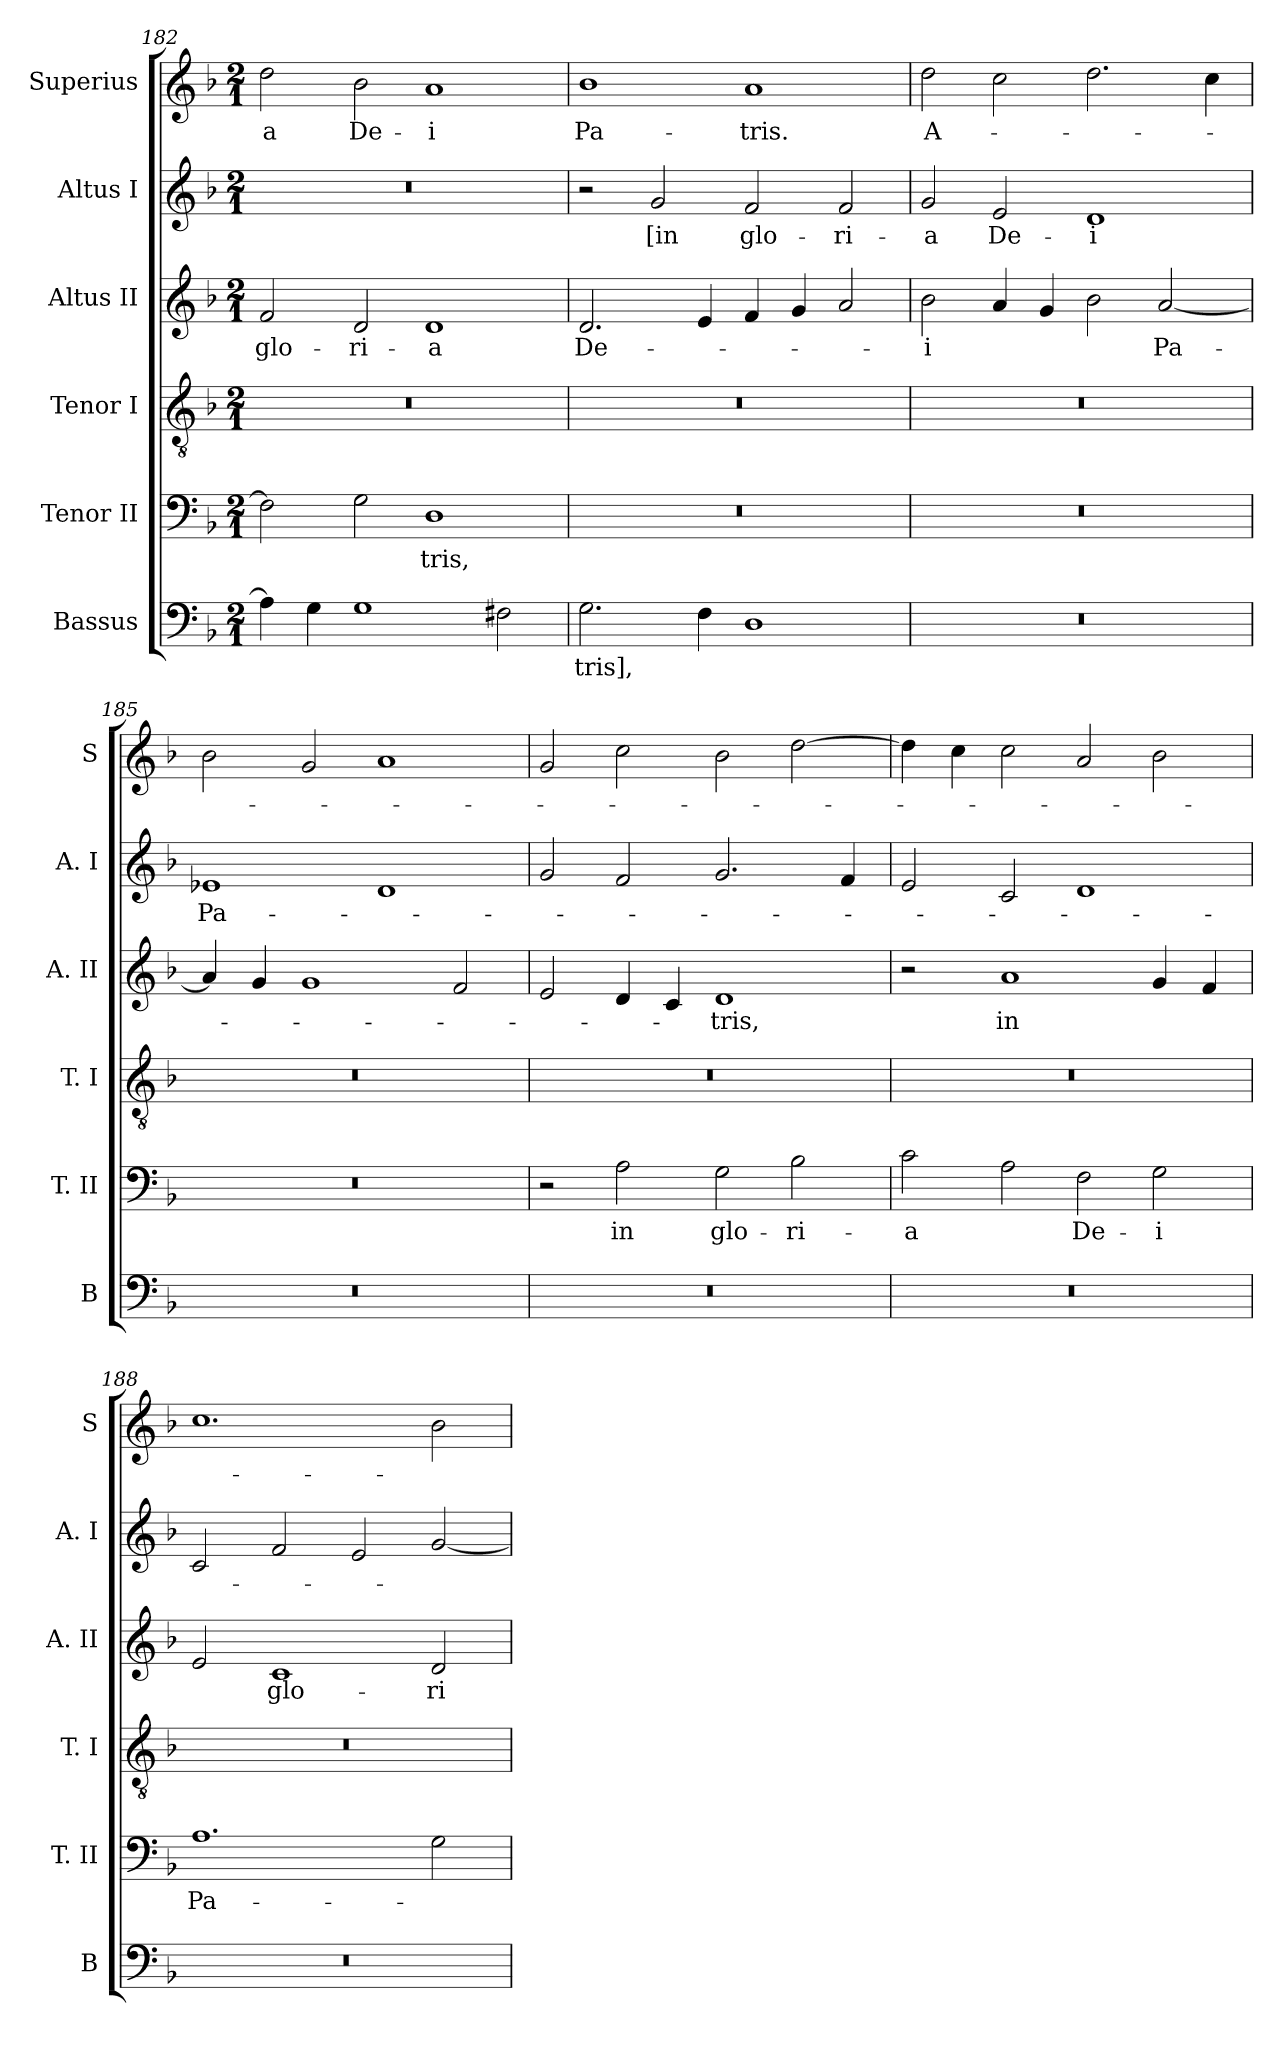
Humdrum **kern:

**kern	**text	**kern	**text	**kern	**kern	**text	**kern	**text	**kern	**text
*part6	*part6	*part5	*part5	*part4	*part3	*part3	*part2	*part2	*part1	*part1
*staff6	*staff6	*staff5	*staff5	*staff4	*staff3	*staff3	*staff2	*staff2	*staff1	*staff1
*I"Bassus	*	*I"Tenor II	*	*I"Tenor I	*I"Altus II	*	*I"Altus I	*	*I"Superius	*
*I'B	*	*I'T. II	*	*I'T. I	*I'A. II	*	*I'A. I	*	*I'S	*
*clefF4	*	*clefF4	*	*clefGv2	*clefG2	*	*clefG2	*	*clefG2	*
*k[b-]	*	*k[b-]	*	*k[b-]	*k[b-]	*	*k[b-]	*	*k[b-]	*
*F:	*	*F:	*	*F:	*F:	*	*F:	*	*F:	*
*M2/1	*	*M2/1	*	*M2/1	*M2/1	*	*M2/1	*	*M2/1	*
=182	=182	=182	=182	=182	=182	=182	=182	=182	=182	=182
4A]	.	2F]	.	0r	2f	glo-	0r	.	2dd	-a
4G	.	.	.	.	.	.	.	.	.	.
1G	.	2G	.	.	2d	-ri-	.	.	2b-	De-
.	.	1D	-tris,	.	1d	-a	.	.	1a	-i
2F#X	.	.	.	.	.	.	.	.	.	.
=183	=183	=183	=183	=183	=183	=183	=183	=183	=183	=183
2.G	-tris],	0r	.	0r	2.d	De-	2r	.	1b-	Pa-
.	.	.	.	.	.	.	2g	[in	.	.
4F	.	.	.	.	4e	.	.	.	.	.
1D	.	.	.	.	4f	.	2f	glo-	1a	-tris.
.	.	.	.	.	4g	.	.	.	.	.
.	.	.	.	.	2a	.	2f	-ri-	.	.
=184	=184	=184	=184	=184	=184	=184	=184	=184	=184	=184
0r	.	0r	.	0r	2b-	-i	2g	-a	2dd	A-
.	.	.	.	.	4a	.	2e	De-	2cc	.
.	.	.	.	.	4g	.	.	.	.	.
.	.	.	.	.	2b-	.	1d	-i	2.dd	.
.	.	.	.	.	[2a	Pa-	.	.	.	.
.	.	.	.	.	.	.	.	.	4cc	.
=185	=185	=185	=185	=185	=185	=185	=185	=185	=185	=185
0r	.	0r	.	0r	4a]	.	1e-X	Pa-	2b-	.
.	.	.	.	.	4g	.	.	.	.	.
.	.	.	.	.	1g	.	.	.	2g	.
.	.	.	.	.	.	.	1d	.	1a	.
.	.	.	.	.	2f	.	.	.	.	.
=186	=186	=186	=186	=186	=186	=186	=186	=186	=186	=186
0r	.	2r	.	0r	2e	.	2g	.	2g	.
.	.	2A	in	.	4d	.	2f	.	2cc	.
.	.	.	.	.	4c	.	.	.	.	.
.	.	2G	glo-	.	1d	-tris,	2.g	.	2b-	.
.	.	2B-	-ri-	.	.	.	.	.	[2dd	.
.	.	.	.	.	.	.	4f	.	.	.
=187	=187	=187	=187	=187	=187	=187	=187	=187	=187	=187
0r	.	2c	-a	0r	2r	.	2e	.	4dd]	.
.	.	.	.	.	.	.	.	.	4cc	.
.	.	2A	.	.	1a	in	2c	.	2cc	.
.	.	2F	De-	.	.	.	1d	.	2a	.
.	.	2G	-i	.	4g	.	.	.	2b-	.
.	.	.	.	.	4f	.	.	.	.	.
=188	=188	=188	=188	=188	=188	=188	=188	=188	=188	=188
0r	.	1.A	Pa-	0r	2e	.	2c	.	1.cc	.
.	.	.	.	.	1c	glo-	2f	.	.	.
.	.	.	.	.	.	.	2e	.	.	.
.	.	2G	.	.	2d	-ri-	[2g	.	2b-	.
=	=	=	=	=	=	=	=	=	=	=
*-	*-	*-	*-	*-	*-	*-	*-	*-	*-	*-
